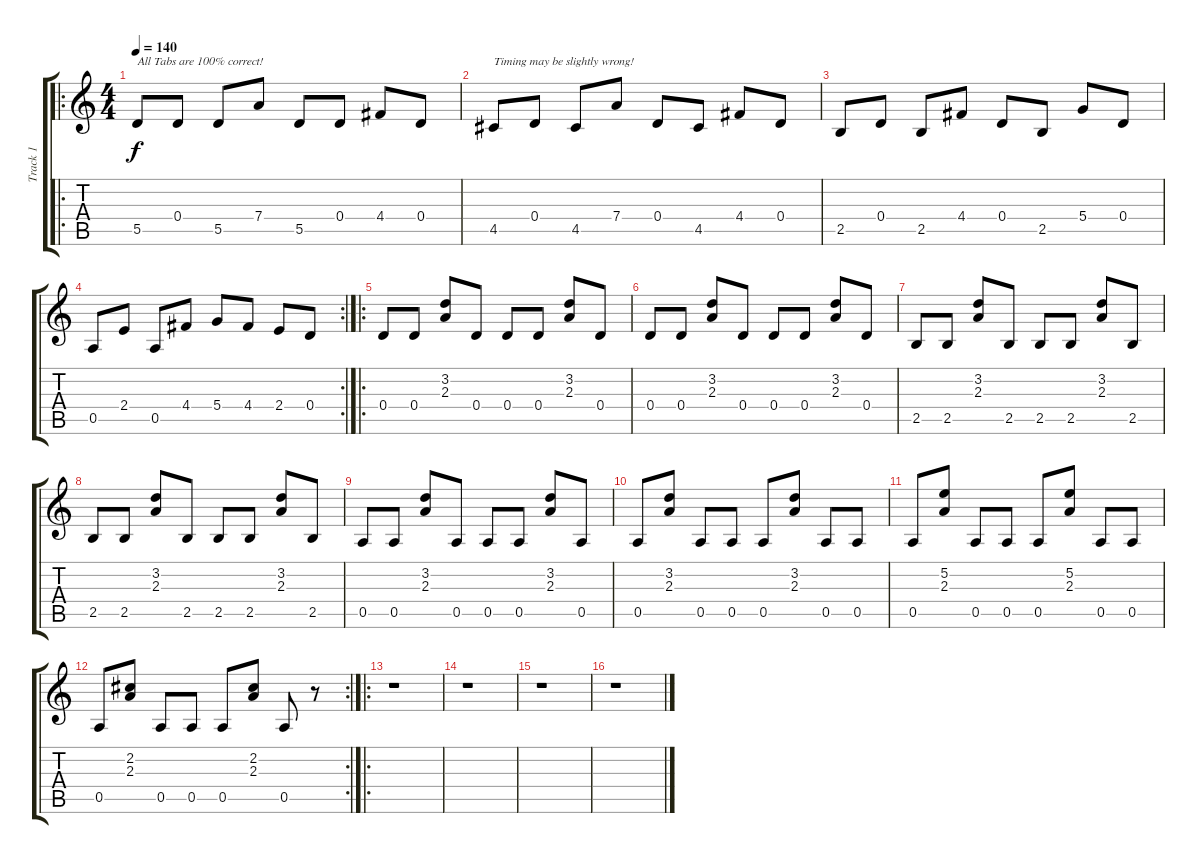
\track ("Track 1" "Track 1") {instrument electricguitarclean}
\staff {score tabs}
\tuning (E4 B3 G3 D3 A2 E2) {hide}
\ro
\ts (4 4)
\tempo 140
\clef g2
\ks c
5.5.8{txt "All Tabs are 100% correct!" dy f instrument electricguitarclean} 0.4.8 5.5.8 7.4.8 5.5.8 0.4.8 4.4.8 0.4.8 |
4.5.8{txt "Timing may be slightly wrong!"} 0.4.8 4.5.8 7.4.8 0.4.8 4.5.8 4.4.8 0.4.8 |
2.5.8 0.4.8 2.5.8 4.4.8 0.4.8 2.5.8 5.4.8 0.4.8 |
\rc 2
0.5.8 2.4.8 0.5.8 4.4.8 5.4.8 4.4.8 2.4.8 0.4.8 |
\ro
0.4.8 0.4.8 (3.2 2.3).8 0.4.8 0.4.8 0.4.8 (3.2 2.3).8 0.4.8 |
0.4.8 0.4.8 (3.2 2.3).8 0.4.8 0.4.8 0.4.8 (3.2 2.3).8 0.4.8 |
2.5.8 2.5.8 (3.2 2.3).8 2.5.8 2.5.8 2.5.8 (3.2 2.3).8 2.5.8 |
2.5.8 2.5.8 (3.2 2.3).8 2.5.8 2.5.8 2.5.8 (3.2 2.3).8 2.5.8 |
0.5.8 0.5.8 (3.2 2.3).8 0.5.8 0.5.8 0.5.8 (3.2 2.3).8 0.5.8 |
0.5.8 (3.2 2.3).8 0.5.8 0.5.8 0.5.8 (3.2 2.3).8 0.5.8 0.5.8 |
0.5.8 (5.2 2.3).8 0.5.8 0.5.8 0.5.8 (5.2 2.3).8 0.5.8 0.5.8 |
\rc 2
0.5.8 (2.2 2.3).8 0.5.8 0.5.8 0.5.8 (2.2 2.3).8 0.5.8 r.8 |
\ro
r.1 |
r.1 |
r.1 |
r.1
